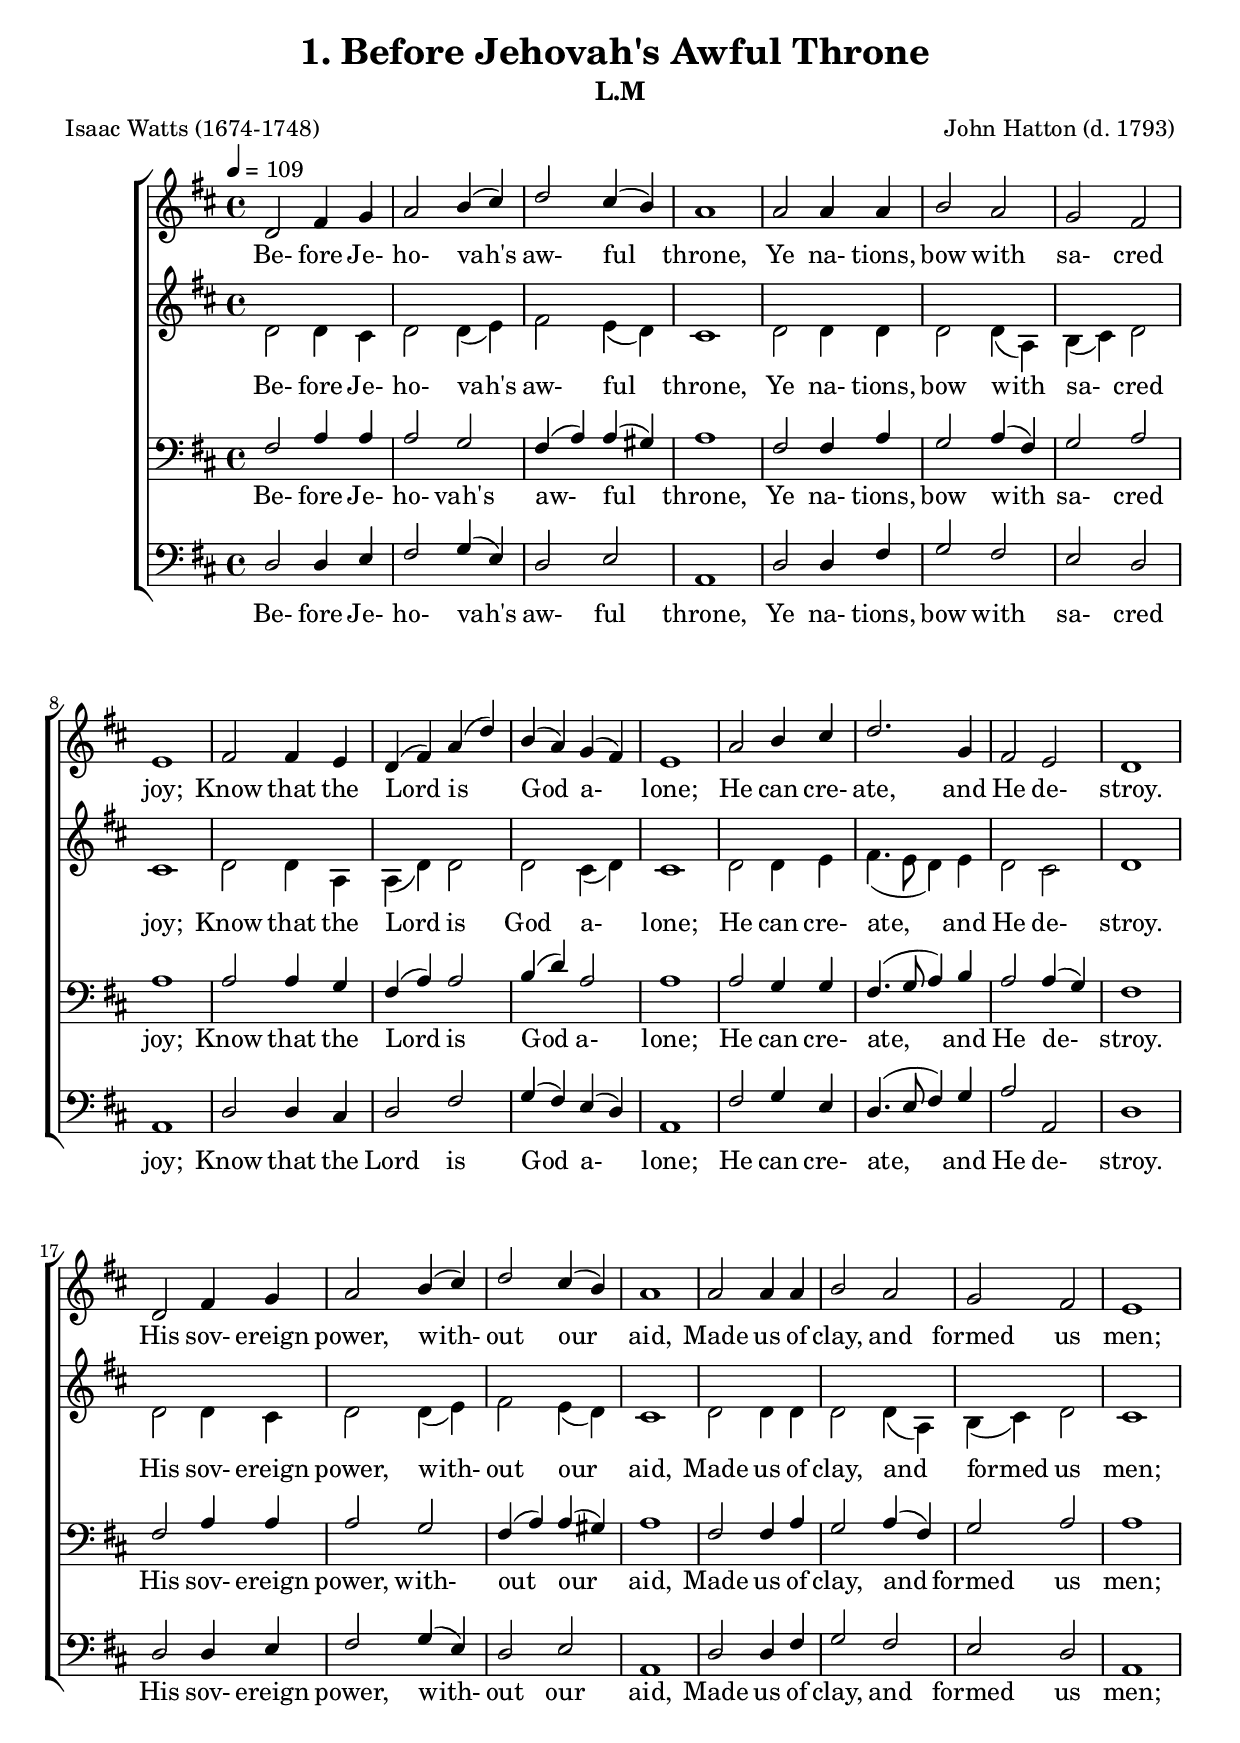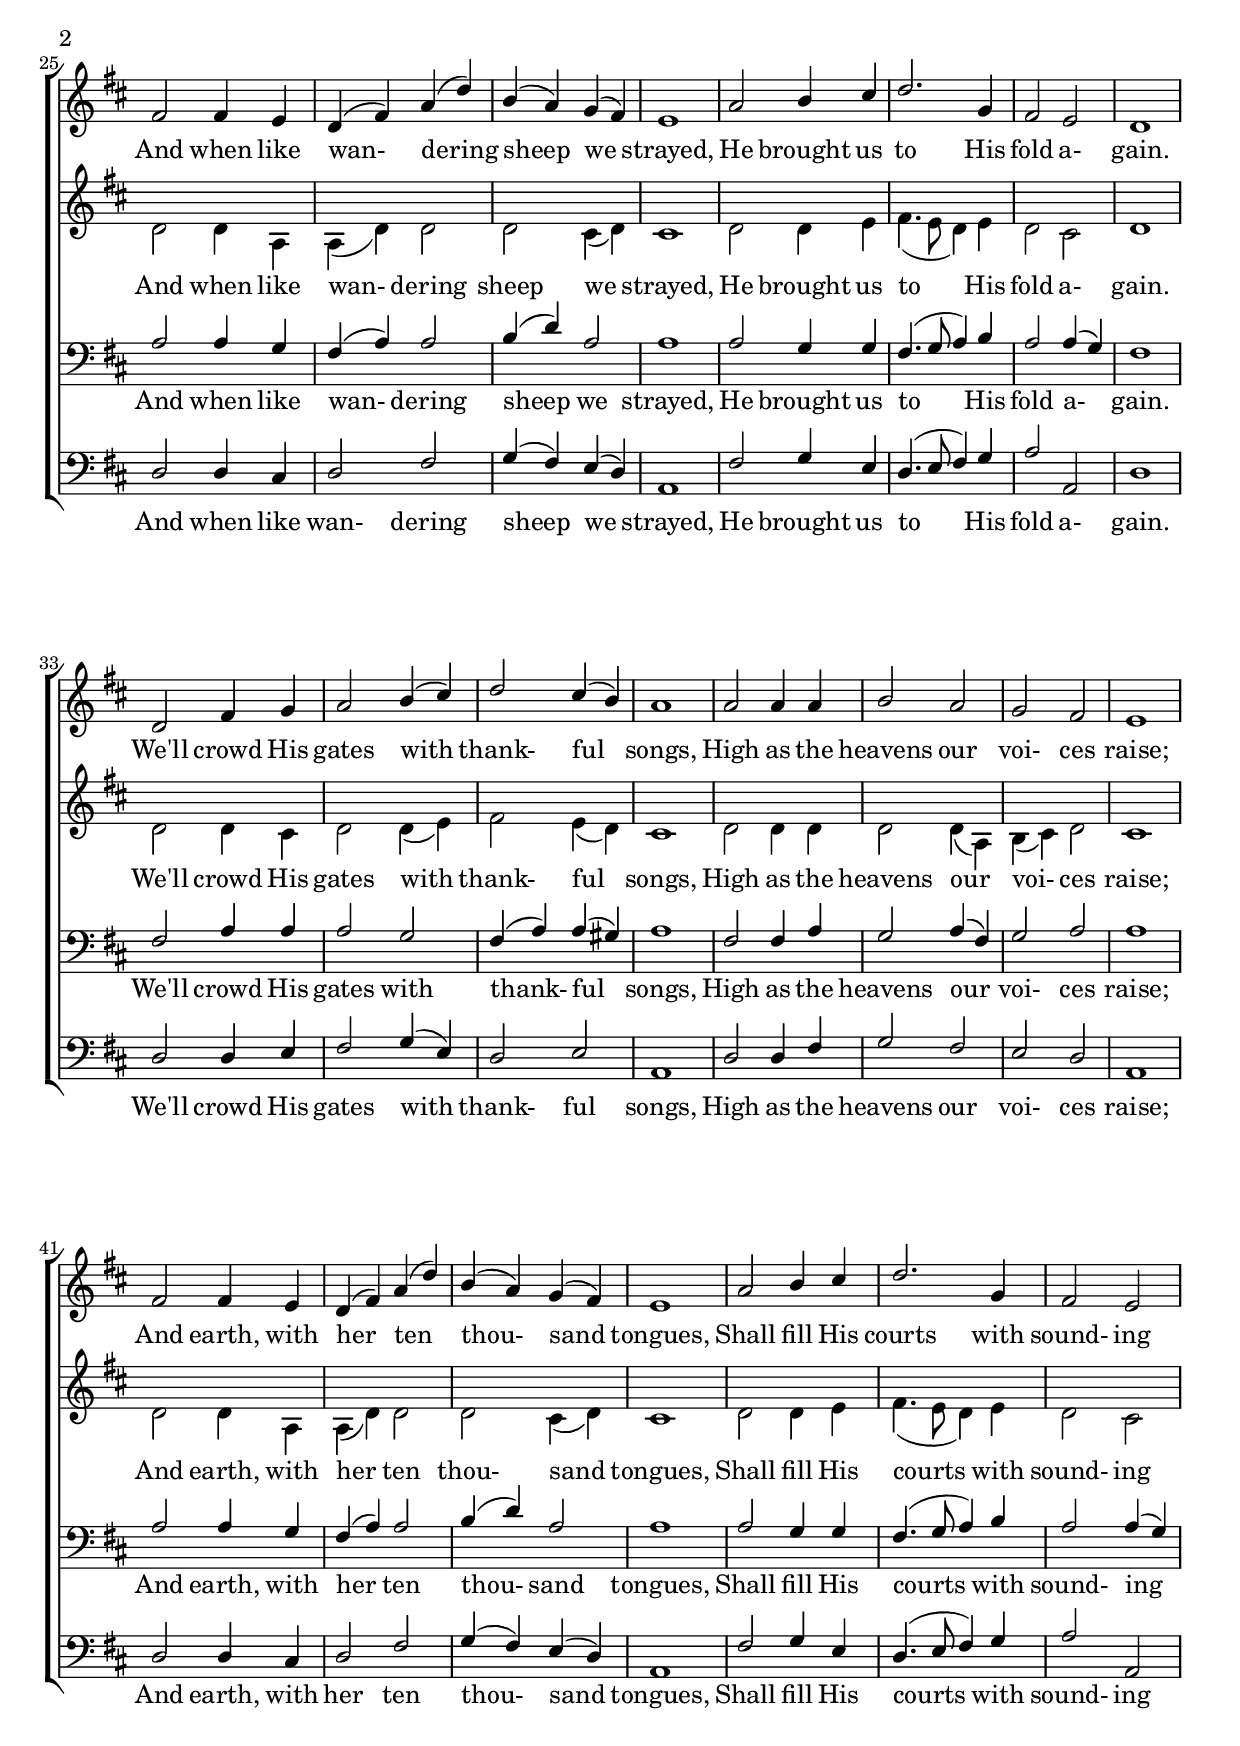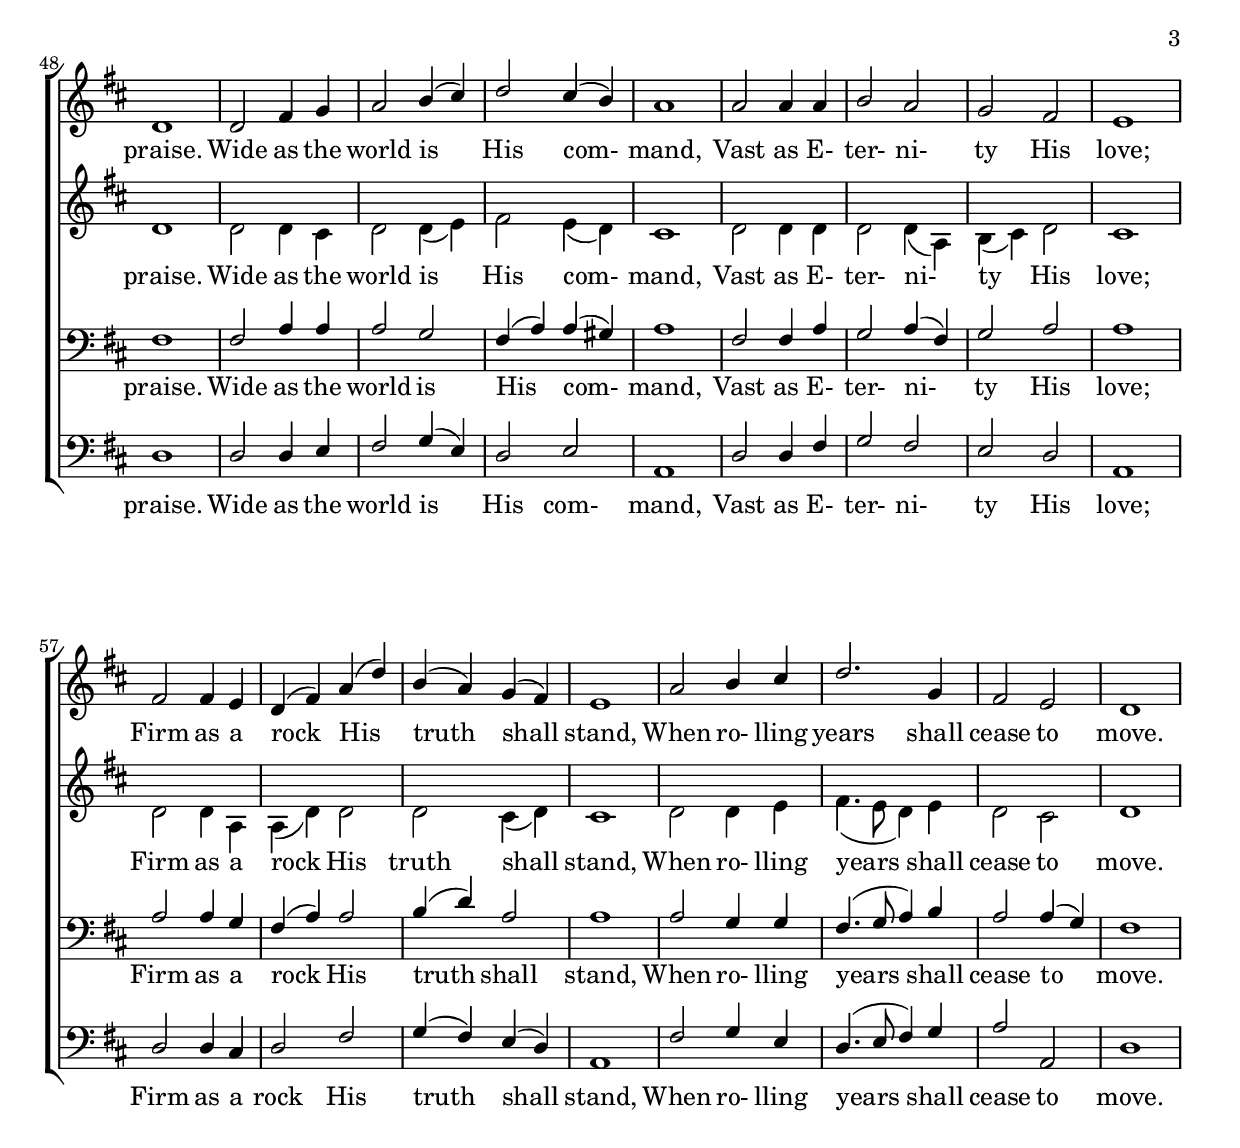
\header
    {
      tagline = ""  % removed
      title = "1. Before Jehovah's Awful Throne "
      composer = " John Hatton (d. 1793) "
      poet = " Isaac Watts (1674-1748) "
      subtitle = "L.M"
    }
    \version "2.18.2"
    %
    %% global for all staves
    %
global = { \key d \major \time 4/4 \tempo 4 = 109  }
%Individual voices

soprano = {d'2 fis'4 g'4 a'2 b'4 (cis''4) d''2 cis''4 (b'4) a'1 a'2 a'4 a'4 b'2 a'2 g'2 fis'2 e'1 fis'2 fis'4 e'4 d'4 (fis'4) a'4 (d''4) b'4 (a'4) g'4 (fis'4) e'1 a'2 b'4 cis''4 d''2. g'4 fis'2 e'2 d'1  d'2 fis'4 g'4 a'2 b'4 (cis''4) d''2 cis''4 (b'4) a'1 a'2 a'4 a'4 b'2 a'2 g'2 fis'2 e'1 fis'2 fis'4 e'4 d'4 (fis'4) a'4 (d''4) b'4 (a'4) g'4 (fis'4) e'1 a'2 b'4 cis''4 d''2. g'4 fis'2 e'2 d'1  d'2 fis'4 g'4 a'2 b'4 (cis''4) d''2 cis''4 (b'4) a'1 a'2 a'4 a'4 b'2 a'2 g'2 fis'2 e'1 fis'2 fis'4 e'4 d'4 (fis'4) a'4 (d''4) b'4 (a'4) g'4 (fis'4) e'1 a'2 b'4 cis''4 d''2. g'4 fis'2 e'2 d'1  d'2 fis'4 g'4 a'2 b'4 (cis''4) d''2 cis''4 (b'4) a'1 a'2 a'4 a'4 b'2 a'2 g'2 fis'2 e'1 fis'2 fis'4 e'4 d'4 (fis'4) a'4 (d''4) b'4 (a'4) g'4 (fis'4) e'1 a'2 b'4 cis''4 d''2. g'4 fis'2 e'2 d'1  }
alto = {d'2 d'4 cis'4 d'2 d'4 (e'4) fis'2 e'4 (d'4) cis'1 d'2 d'4 d'4 d'2 d'4 (a4) b4 (cis'4) d'2 cis'1 d'2 d'4 a4 a4 (d'4) d'2 d'2 cis'4 (d'4) cis'1 d'2 d'4 e'4 fis'4. (e'8 d'4) e'4 d'2 cis'2 d'1  d'2 d'4 cis'4 d'2 d'4 (e'4) fis'2 e'4 (d'4) cis'1 d'2 d'4 d'4 d'2 d'4 (a4) b4 (cis'4) d'2 cis'1 d'2 d'4 a4 a4 (d'4) d'2 d'2 cis'4 (d'4) cis'1 d'2 d'4 e'4 fis'4. (e'8 d'4) e'4 d'2 cis'2 d'1  d'2 d'4 cis'4 d'2 d'4 (e'4) fis'2 e'4 (d'4) cis'1 d'2 d'4 d'4 d'2 d'4 (a4) b4 (cis'4) d'2 cis'1 d'2 d'4 a4 a4 (d'4) d'2 d'2 cis'4 (d'4) cis'1 d'2 d'4 e'4 fis'4. (e'8 d'4) e'4 d'2 cis'2 d'1  d'2 d'4 cis'4 d'2 d'4 (e'4) fis'2 e'4 (d'4) cis'1 d'2 d'4 d'4 d'2 d'4 (a4) b4 (cis'4) d'2 cis'1 d'2 d'4 a4 a4 (d'4) d'2 d'2 cis'4 (d'4) cis'1 d'2 d'4 e'4 fis'4. (e'8 d'4) e'4 d'2 cis'2 d'1  }
tenor = {fis2 a4 a4 a2 g2 fis4 (a4) a4 (gis4) a1 fis2 fis4 a4 g2 a4 (fis4) g2 a2 a1 a2 a4 g4 fis4 (a4) a2 b4 (d'4) a2 a1 a2 g4 g4 fis4. (g8 a4) b4 a2 a4 (g4) fis1  fis2 a4 a4 a2 g2 fis4 (a4) a4 (gis4) a1 fis2 fis4 a4 g2 a4 (fis4) g2 a2 a1 a2 a4 g4 fis4 (a4) a2 b4 (d'4) a2 a1 a2 g4 g4 fis4. (g8 a4) b4 a2 a4 (g4) fis1  fis2 a4 a4 a2 g2 fis4 (a4) a4 (gis4) a1 fis2 fis4 a4 g2 a4 (fis4) g2 a2 a1 a2 a4 g4 fis4 (a4) a2 b4 (d'4) a2 a1 a2 g4 g4 fis4. (g8 a4) b4 a2 a4 (g4) fis1  fis2 a4 a4 a2 g2 fis4 (a4) a4 (gis4) a1 fis2 fis4 a4 g2 a4 (fis4) g2 a2 a1 a2 a4 g4 fis4 (a4) a2 b4 (d'4) a2 a1 a2 g4 g4 fis4. (g8 a4) b4 a2 a4 (g4) fis1  }
bass = {d2 d4 e4 fis2 g4 (e4) d2 e2 a,1 d2 d4 fis4 g2 fis2 e2 d2 a,1 d2 d4 cis4 d2 fis2 g4 (fis4) e4 (d4) a,1 fis2 g4 e4 d4. (e8 fis4) g4 a2 a,2 d1  d2 d4 e4 fis2 g4 (e4) d2 e2 a,1 d2 d4 fis4 g2 fis2 e2 d2 a,1 d2 d4 cis4 d2 fis2 g4 (fis4) e4 (d4) a,1 fis2 g4 e4 d4. (e8 fis4) g4 a2 a,2 d1  d2 d4 e4 fis2 g4 (e4) d2 e2 a,1 d2 d4 fis4 g2 fis2 e2 d2 a,1 d2 d4 cis4 d2 fis2 g4 (fis4) e4 (d4) a,1 fis2 g4 e4 d4. (e8 fis4) g4 a2 a,2 d1  d2 d4 e4 fis2 g4 (e4) d2 e2 a,1 d2 d4 fis4 g2 fis2 e2 d2 a,1 d2 d4 cis4 d2 fis2 g4 (fis4) e4 (d4) a,1 fis2 g4 e4 d4. (e8 fis4) g4 a2 a,2 d1  }
%lyrics
stanzaa = \lyricmode { Be- fore Je- ho- vah's aw- ful throne, Ye na- tions, bow with sa- cred joy; Know that the Lord is God a- lone; He can cre- ate, and He de- stroy.  His sov- ereign power, with- out our aid, Made us of clay, and formed us men; And when like wan- dering sheep we strayed, He brought us to His fold a- gain.  We'll crowd His gates with thank- ful songs, High as the heavens our voi- ces raise; And earth, with her ten thou- sand tongues, Shall fill His courts with sound- ing praise.  Wide as the world is His com- mand, Vast as E- ter- ni- ty His love; Firm as a rock His truth shall stand, When ro- lling years shall cease to move.  }
\score {
      \new ChoirStaff <<
       \new Staff <<
\clef "treble"
      \new Voice = "Sop" { \voiceOne \global \soprano}


      \new Lyrics \lyricsto "Sop" { \stanzaa }

>>
\new Staff <<
\clef "treble"
      \new Voice = "Alto" { \voiceTwo \global \alto}

      \new Lyrics \lyricsto "Alto" { \stanzaa }

>>

        \new Staff <<
\clef "bass"
      \new Voice = "Tenor" { \voiceOne \global \tenor}


      \new Lyrics \lyricsto "Tenor" { \stanzaa }

>>
\new Staff <<
\clef "bass"
      \new Voice = "Bass" { \voiceOne \global \bass}

      \new Lyrics \lyricsto "Bass" { \stanzaa }

>>

      >>
    \layout{}
    \midi{}
    }